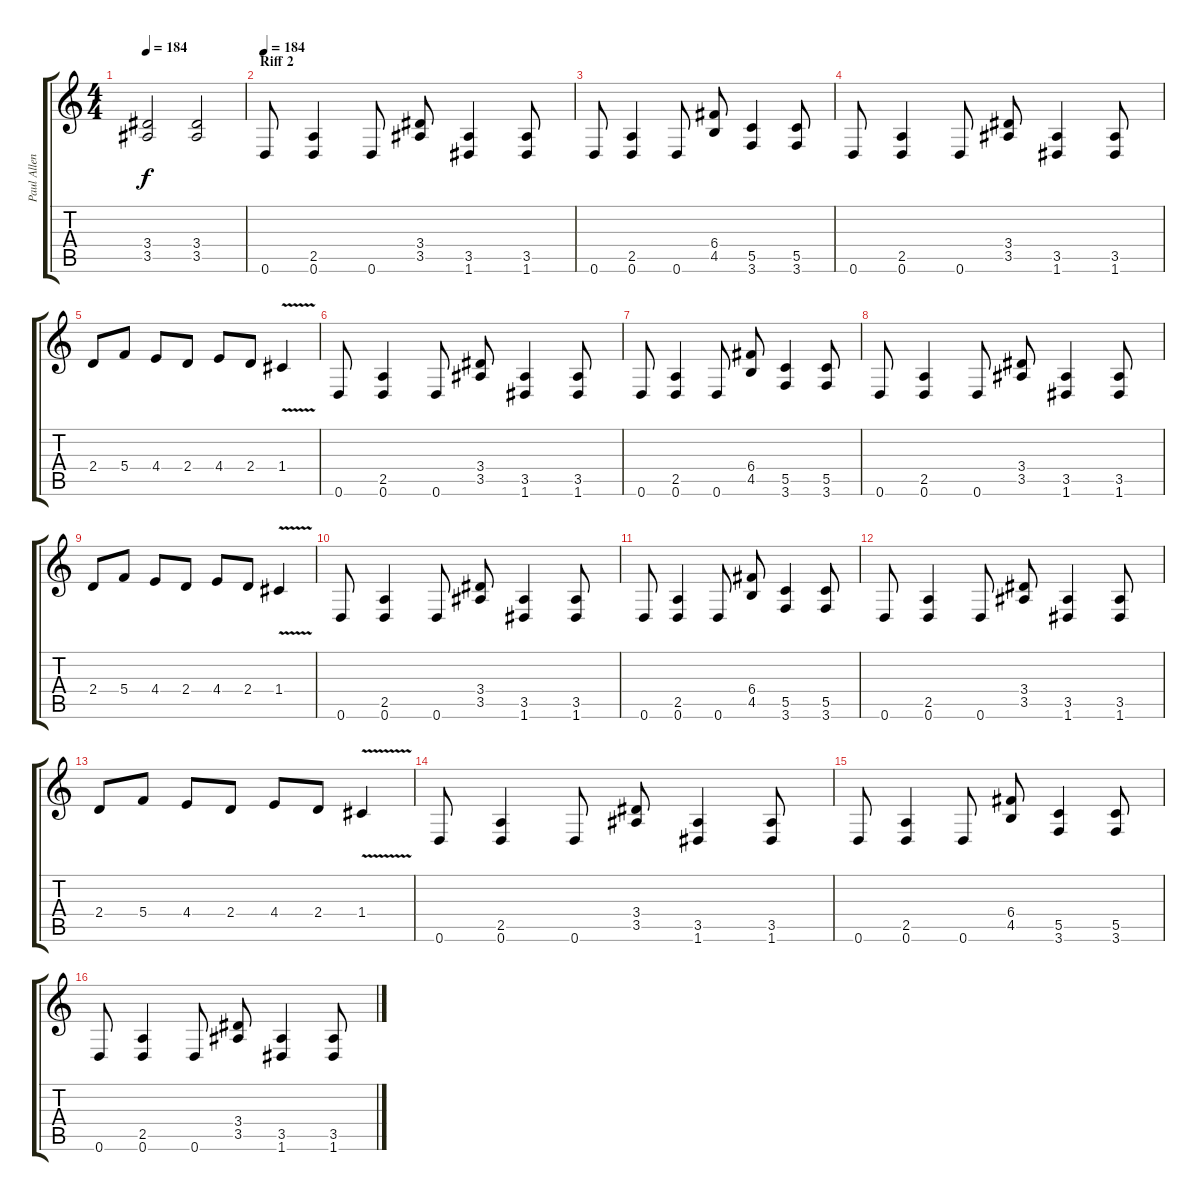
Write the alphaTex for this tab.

\track ("Paul Allender (Guitar Soul)" "Paul Allen") {instrument distortionguitar}
\staff {score tabs}
\tuning (D4 A3 F3 C3 G2 D2) {hide}
\ts (4 4)
\tempo 184
\clef g2
\ks c
(3.4 3.5).2{dy f} (3.4 3.5).2 |
\section ("" "Riff 2")
\tempo 184
0.6.8 (2.5 0.6).4 0.6.8 (3.4 3.5).8 (3.5 1.6).4 (3.5 1.6).8 |
0.6.8 (2.5 0.6).4 0.6.8 (6.4 4.5).8 (5.5 3.6).4 (5.5 3.6).8 |
0.6.8 (2.5 0.6).4 0.6.8 (3.4 3.5).8 (3.5 1.6).4 (3.5 1.6).8 |
2.4.8 5.4.8 4.4.8 2.4.8 4.4.8 2.4.8 1.4{v}.4 |
0.6.8 (2.5 0.6).4 0.6.8 (3.4 3.5).8 (3.5 1.6).4 (3.5 1.6).8 |
0.6.8 (2.5 0.6).4 0.6.8 (6.4 4.5).8 (5.5 3.6).4 (5.5 3.6).8 |
0.6.8 (2.5 0.6).4 0.6.8 (3.4 3.5).8 (3.5 1.6).4 (3.5 1.6).8 |
2.4.8 5.4.8 4.4.8 2.4.8 4.4.8 2.4.8 1.4{v}.4 |
0.6.8 (2.5 0.6).4 0.6.8 (3.4 3.5).8 (3.5 1.6).4 (3.5 1.6).8 |
0.6.8 (2.5 0.6).4 0.6.8 (6.4 4.5).8 (5.5 3.6).4 (5.5 3.6).8 |
0.6.8 (2.5 0.6).4 0.6.8 (3.4 3.5).8 (3.5 1.6).4 (3.5 1.6).8 |
2.4.8 5.4.8 4.4.8 2.4.8 4.4.8 2.4.8 1.4{v}.4 |
0.6.8 (2.5 0.6).4 0.6.8 (3.4 3.5).8 (3.5 1.6).4 (3.5 1.6).8 |
0.6.8 (2.5 0.6).4 0.6.8 (6.4 4.5).8 (5.5 3.6).4 (5.5 3.6).8 |
0.6.8 (2.5 0.6).4 0.6.8 (3.4 3.5).8 (3.5 1.6).4 (3.5 1.6).8
